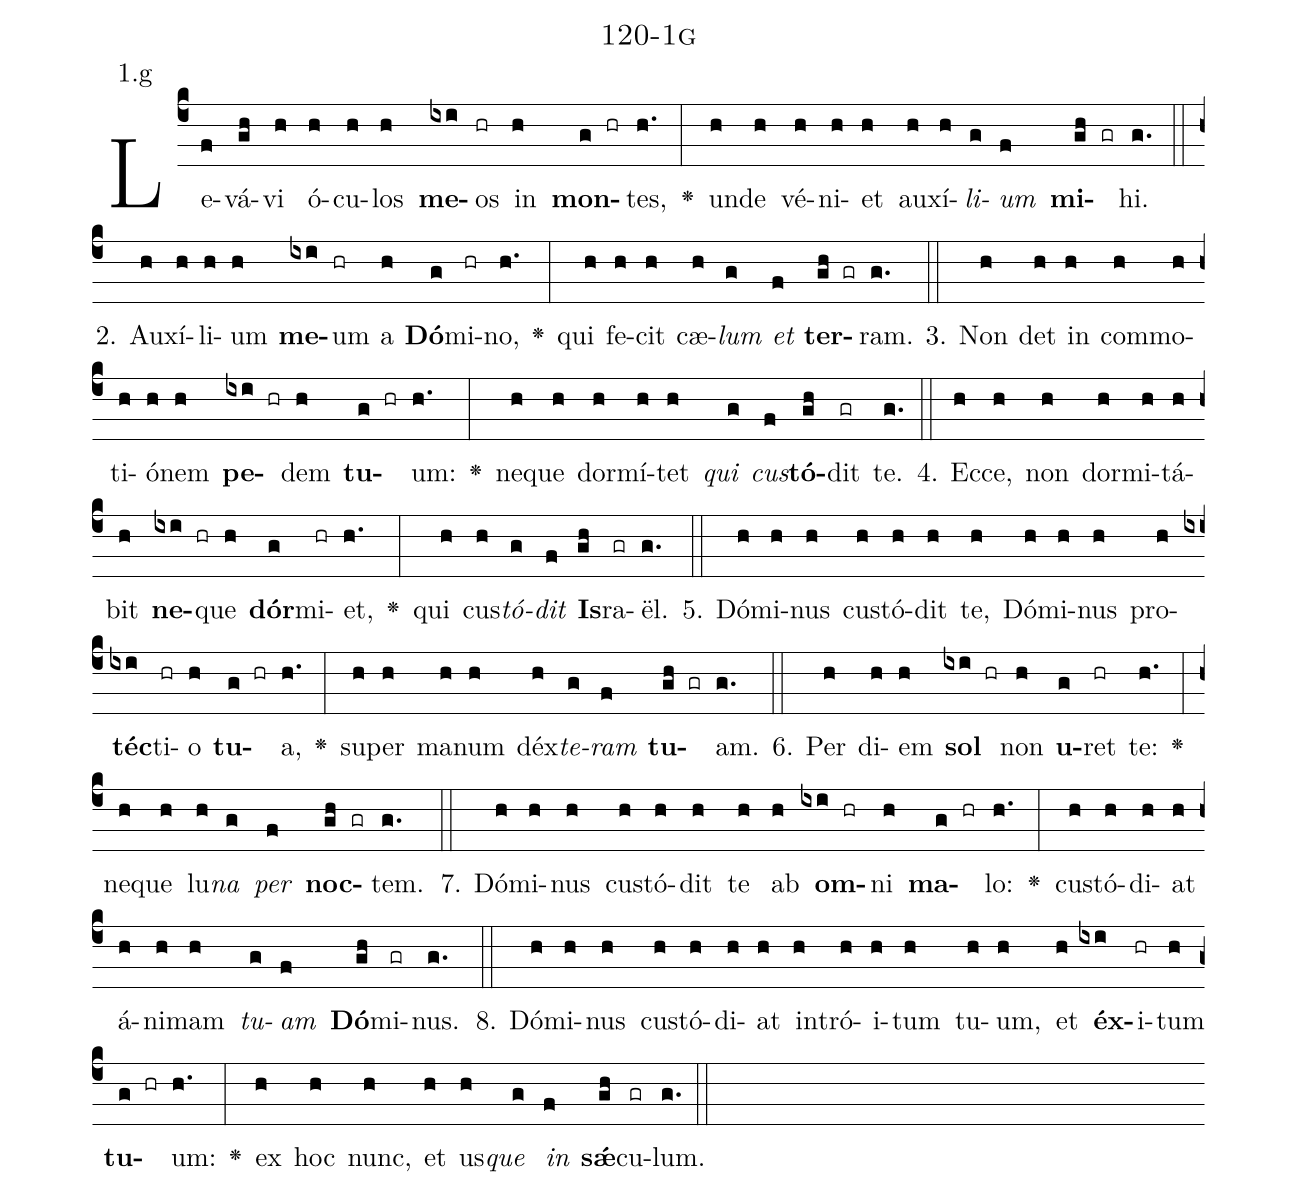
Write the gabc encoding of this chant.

name: 120-1g;
annotation: 1.g;
%%
(c4)Le(f)vá(gh)vi(h) ó(h)cu(h)los(h) <b>me</b>(ixi)os(hr) in(h) <b>mon</b>(g hr)tes,(h.) <v>\greheightstar</v>(:) un(h)de(h) vé(h)ni(h)et(h) au(h)xí(h)<i>li</i>(g)<i>um</i>(f) <b>mi</b>(gh gr)hi.(g.) (::)
2. Au(h)xí(h)li(h)um(h) <b>me</b>(ixi)um(hr) a(h) <b>Dó</b>(g)mi(hr)no,(h.) <v>\greheightstar</v>(:) qui(h) fe(h)cit(h) cæ(h)<i>lum</i>(g) <i>et</i>(f) <b>ter</b>(gh gr)ram.(g.) (::)
3. Non(h) det(h) in(h) com(h)mo(h)ti(h)ó(h)nem(h) <b>pe</b>(ixi hr)dem(h) <b>tu</b>(g hr)um:(h.) <v>\greheightstar</v>(:) ne(h)que(h) dor(h)mí(h)tet(h) <i>qui</i>(g) <i>cus</i>(f)<b>tó</b>(gh)dit(gr) te.(g.) (::)
4. Ec(h)ce,(h) non(h) dor(h)mi(h)tá(h)bit(h) <b>ne</b>(ixi hr)que(h) <b>dór</b>(g)mi(hr)et,(h.) <v>\greheightstar</v>(:) qui(h) cus(h)<i>tó</i>(g)<i>dit</i>(f) <b>Is</b>(gh)ra(gr)ël.(g.) (::)
5. Dó(h)mi(h)nus(h) cus(h)tó(h)dit(h) te,(h) Dó(h)mi(h)nus(h) pro(h)<b>téc</b>(ixi)ti(hr)o(h) <b>tu</b>(g hr)a,(h.) <v>\greheightstar</v>(:) su(h)per(h) ma(h)num(h) déx(h)<i>te</i>(g)<i>ram</i>(f) <b>tu</b>(gh gr)am.(g.) (::)
6. Per(h) di(h)em(h) <b>sol</b>(ixi hr) non(h) <b>u</b>(g)ret(hr) te:(h.) <v>\greheightstar</v>(:) ne(h)que(h) lu(h)<i>na</i>(g) <i>per</i>(f) <b>noc</b>(gh gr)tem.(g.) (::)
7. Dó(h)mi(h)nus(h) cus(h)tó(h)dit(h) te(h) ab(h) <b>om</b>(ixi hr)ni(h) <b>ma</b>(g hr)lo:(h.) <v>\greheightstar</v>(:) cus(h)tó(h)di(h)at(h) á(h)ni(h)mam(h) <i>tu</i>(g)<i>am</i>(f) <b>Dó</b>(gh)mi(gr)nus.(g.) (::)
8. Dó(h)mi(h)nus(h) cus(h)tó(h)di(h)at(h) in(h)tró(h)i(h)tum(h) tu(h)um,(h) et(h) <b>éx</b>(ixi)i(hr)tum(h) <b>tu</b>(g hr)um:(h.) <v>\greheightstar</v>(:) ex(h) hoc(h) nunc,(h) et(h) us(h)<i>que</i>(g) <i>in</i>(f) <b>sǽ</b>(gh)cu(gr)lum.(g.) (::)
